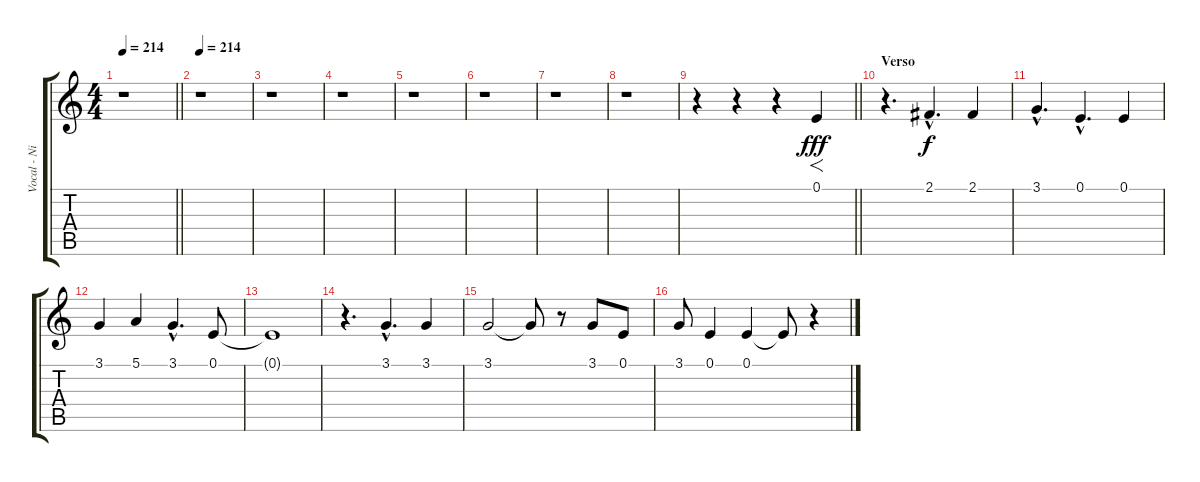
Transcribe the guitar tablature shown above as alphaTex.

\track ("Vocal - Nikola" "Vocal - Ni") {instrument flute}
\staff {score tabs}
\tuning (E4 B3 G3 D3 A2 E2) {hide}
\ts (4 4)
\tempo 214
\clef g2
\barLineRight lightlight
\ks c
r.1{dy f} |
\tempo 214
r.1 |
r.1 |
r.1 |
r.1 |
r.1 |
r.1 |
r.1 |
\barLineRight lightlight
r.4 r.4 r.4 0.1.4{f dy fff} |
\section ("" "Verso")
r.4{d} 2.1{hac}.4{d dy f} 2.1.4 |
3.1{hac}.4{d} 0.1{hac}.4{d} 0.1.4 |
3.1.4 5.1.4 3.1{hac}.4{d} 0.1.8 |
0.1{t}.1 |
r.4{d} 3.1{hac}.4{d} 3.1.4 |
3.1.2 3.1{t}.8 r.8 3.1.8 0.1.8 |
3.1.8 0.1.4 0.1.4 0.1{t}.8 r.4
